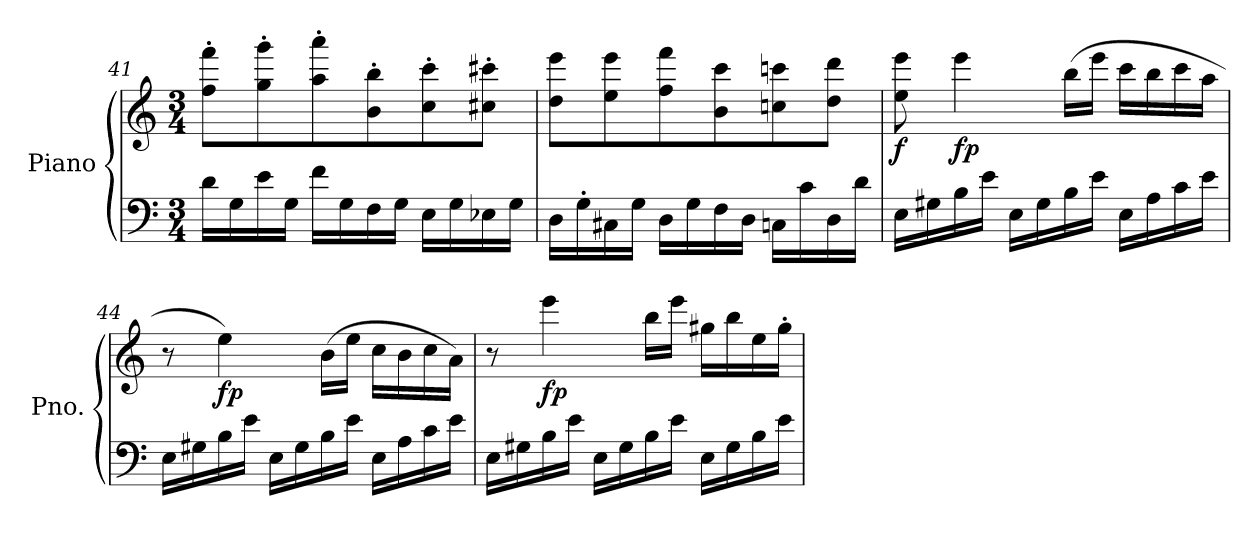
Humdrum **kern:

**kern	**kern	**dynam
*part1	*part1	*part1
*staff2	*staff1	*staff1/2
*I"Piano	*	*
*I'Pno.	*	*
!!LO:LB:g=z
*clefF4	*clefG2	*
*k[]	*k[]	*
*M3/4	*M3/4	*
=41	=41	=41
16d\LL	8ff\' 8fff\'L	.
16G\	.	.
16e\	8gg\' 8ggg\'	.
16G\JJ	.	.
16f\LL	8aa\' 8aaa\'	.
16G\	.	.
16F\	8b\' 8bb\'	.
16G\JJ	.	.
16E\LL	8cc\' 8ccc\'	.
16G\	.	.
16E-X\	8cc#X\' 8ccc#X\'J	.
16G\JJ	.	.
=42	=42	=42
16D\LL	8dd\ 8eee\L	.
16G'\	.	.
16C#X\	8ee\ 8eee\	.
16G\JJ	.	.
16D\LL	8ff\ 8fff\	.
16G\	.	.
16F\	8b\ 8ccc\	.
16D\JJ	.	.
16Cn\LL	8ccn\ 8cccn\	.
16c\	.	.
16D\	8dd\ 8ddd\J	.
16d\JJ	.	.
=43	=43	=43
!	!	!LO:DY:b
16E\LL	8ee\ 8eee\	f
16G#X\	.	.
!	!	!LO:DY:b
16B\	4eee\	fp
16e\JJ	.	.
16E\LL	.	.
16G#\	.	.
16B\	(>16bb\LL	.
16e\JJ	16eee\JJ	.
16E\LL	16ccc\LL	.
16A\	16bb\	.
16c\	16ccc\	.
16e\JJ	16aa\JJ	.
=44	=44	=44
16E\LL	8r	.
16G#X\	.	.
!	!	!LO:DY:b
16B\	4ee\)	fp
16e\JJ	.	.
16E\LL	.	.
16G#\	.	.
16B\	(>16b\LL	.
16e\JJ	16ee\JJ	.
16E\LL	16cc\LL	.
16A\	16b\	.
16c\	16cc\	.
16e\JJ	16a\JJ)	.
!!LO:LB:g=z
=45	=45	=45
16E\LL	8r	.
16G#X\	.	.
!	!	!LO:DY:b
16B\	4eee\	fp
16e\JJ	.	.
16E\LL	.	.
16G#\	.	.
16B\	16bb\LL	.
16e\JJ	16eee\JJ	.
16E\LL	16gg#X\LL	.
16G#\	16bb\	.
16B\	16ee\	.
16e\JJ	16gg#'\JJ	.
=	=	=
*-	*-	*-
